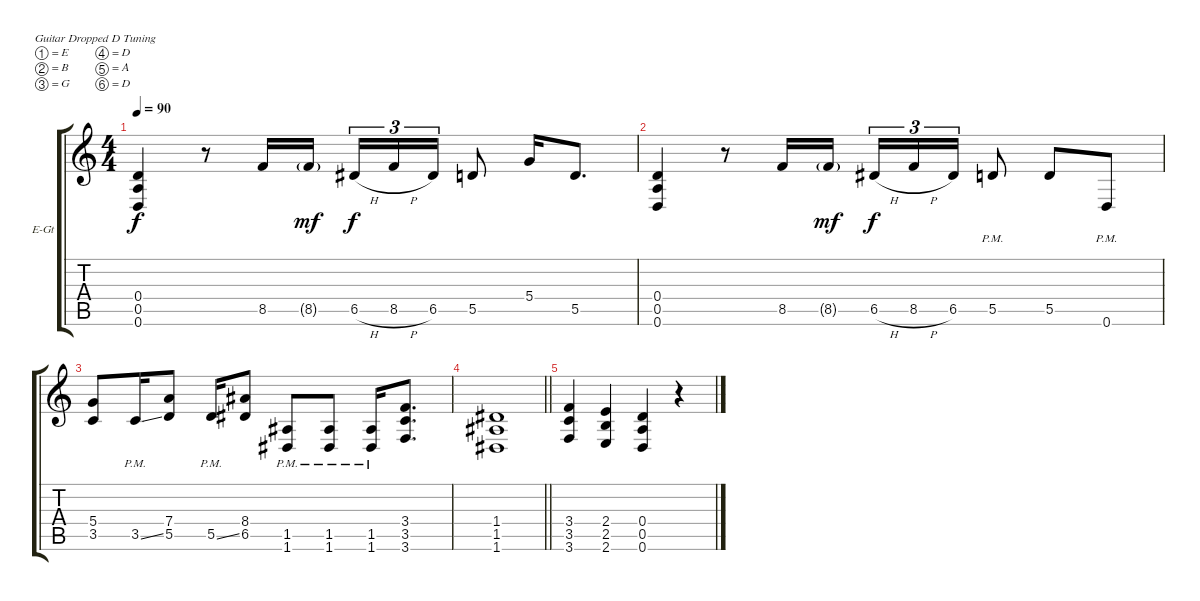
\bracketExtendMode groupsimilarinstruments
\firstSystemTrackNameOrientation horizontal
\otherSystemsTrackNameOrientation horizontal
\track ("Rythm Left" "E-Gt") {instrument distortionguitar}
\staff {score tabs}
\tuning (E4 B3 G3 D3 A2 D2)
\ts (4 4)
\tempo 90
\clef g2
\ks c
(0.4 0.5 0.6).4{dy f} r.8 8.5.16 8.5{g}.16{dy mf} 6.5{h}.16{tu (3 2) dy f} 8.5{h}.16{tu (3 2)} 6.5.16{tu (3 2)} 5.5.8 5.4.16 5.5.8{d} |
(0.4 0.5 0.6).4 r.8 8.5.16 8.5{g}.16{dy mf} 6.5{h}.16{tu (3 2) dy f} 8.5{h}.16{tu (3 2)} 6.5.16{tu (3 2)} 5.5{pm}.8 5.5.8 0.6{pm}.8 |
(5.4 3.5).8 3.5{ss pm}.16 (7.4 5.5).8 5.5{ss pm}.16 (8.4 6.5).8 (1.5{pm} 1.6{pm}).8 (1.5{pm} 1.6{pm}).8 (1.5{pm} 1.6{pm}).16 (3.4 3.5 3.6).8{d} |
\barLineRight lightlight
(1.4 1.5 1.6).1 |
(3.6 3.5 3.4).4 (2.4 2.5 2.6).4 (0.6 0.5 0.4).4 r.4
